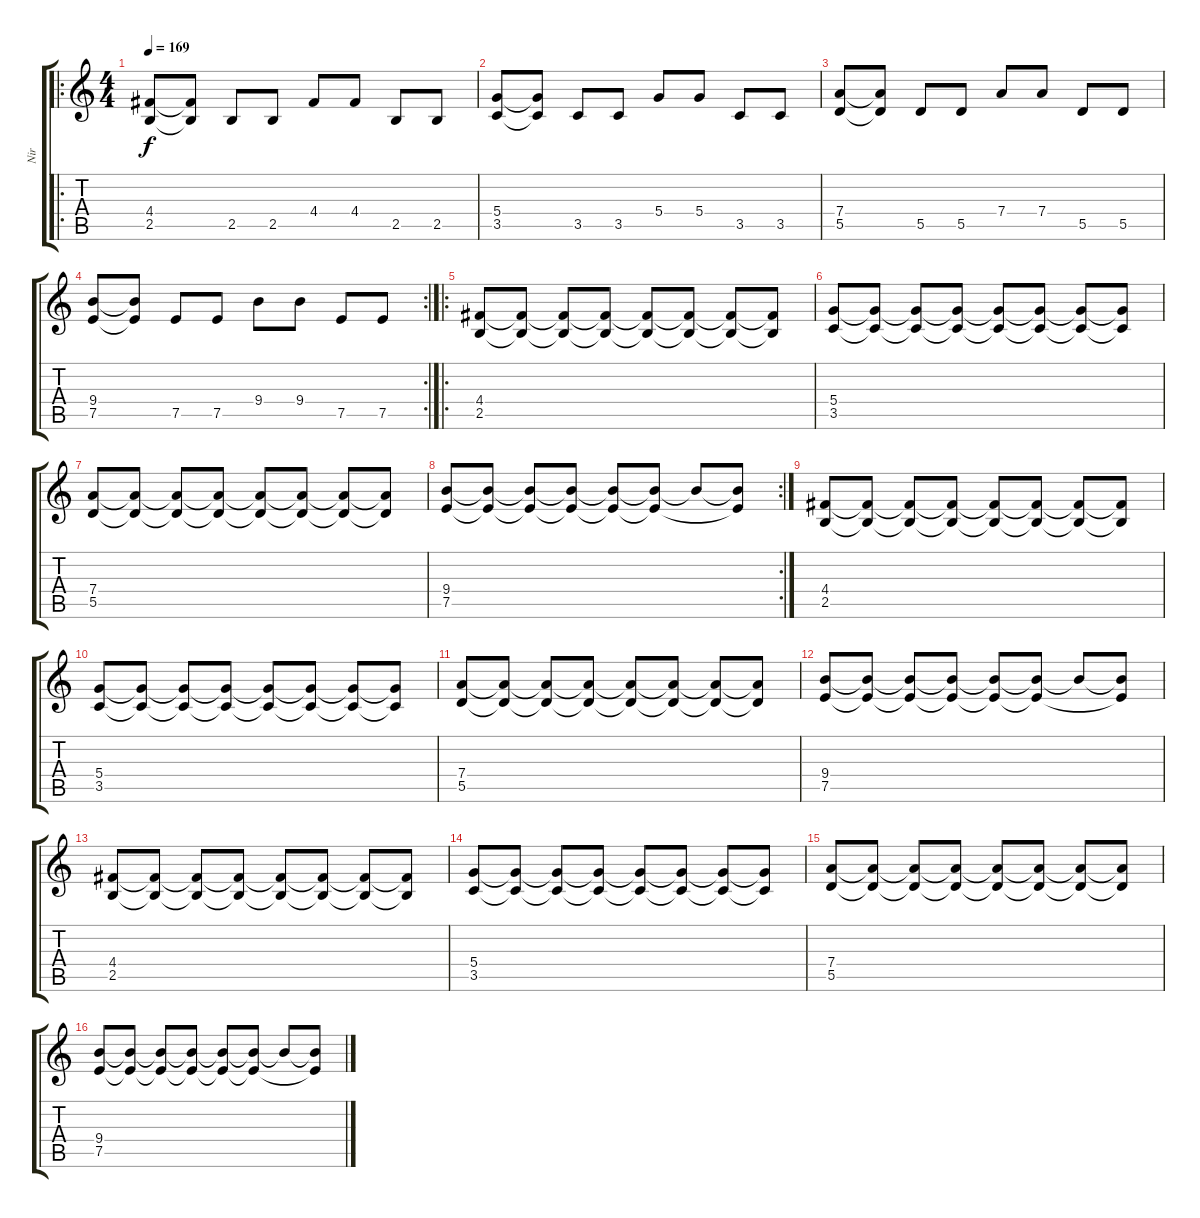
\track ("Nir" "Nir") {instrument distortionguitar}
\staff {score tabs}
\tuning (E4 B3 G3 D3 A2 E2) {hide}
\ro
\ts (4 4)
\tempo 169
\clef g2
\ks c
(4.4 2.5).8{dy f} (4.4{t} 2.5{t}).8 2.5.8 2.5.8 4.4.8 4.4.8 2.5.8 2.5.8 |
(5.4 3.5).8 (5.4{t} 3.5{t}).8 3.5.8 3.5.8 5.4.8 5.4.8 3.5.8 3.5.8 |
(7.4 5.5).8 (7.4{t} 5.5{t}).8 5.5.8 5.5.8 7.4.8 7.4.8 5.5.8 5.5.8 |
\rc 2
(9.4 7.5).8 (9.4{t} 7.5{t}).8 7.5.8 7.5.8 9.4.8 9.4.8 7.5.8 7.5.8 |
\ro
(4.4 2.5).8 (4.4{t} 2.5{t}).8 (4.4{t} 2.5{t}).8 (4.4{t} 2.5{t}).8 (4.4{t} 2.5{t}).8 (4.4{t} 2.5{t}).8 (4.4{t} 2.5{t}).8 (4.4{t} 2.5{t}).8 |
(5.4 3.5).8 (5.4{t} 3.5{t}).8 (5.4{t} 3.5{t}).8 (5.4{t} 3.5{t}).8 (5.4{t} 3.5{t}).8 (5.4{t} 3.5{t}).8 (5.4{t} 3.5{t}).8 (5.4{t} 3.5{t}).8 |
(7.4 5.5).8 (7.4{t} 5.5{t}).8 (7.4{t} 5.5{t}).8 (7.4{t} 5.5{t}).8 (7.4{t} 5.5{t}).8 (7.4{t} 5.5{t}).8 (7.4{t} 5.5{t}).8 (7.4{t} 5.5{t}).8 |
\rc 2
(9.4 7.5).8 (9.4{t} 7.5{t}).8 (9.4{t} 7.5{t}).8 (9.4{t} 7.5{t}).8 (9.4{t} 7.5{t}).8 (9.4{t} 7.5{t}).8 9.4{t}.8 (9.4{t} 7.5{t}).8 |
(4.4 2.5).8 (4.4{t} 2.5{t}).8 (4.4{t} 2.5{t}).8 (4.4{t} 2.5{t}).8 (4.4{t} 2.5{t}).8 (4.4{t} 2.5{t}).8 (4.4{t} 2.5{t}).8 (4.4{t} 2.5{t}).8 |
(5.4 3.5).8 (5.4{t} 3.5{t}).8 (5.4{t} 3.5{t}).8 (5.4{t} 3.5{t}).8 (5.4{t} 3.5{t}).8 (5.4{t} 3.5{t}).8 (5.4{t} 3.5{t}).8 (5.4{t} 3.5{t}).8 |
(7.4 5.5).8 (7.4{t} 5.5{t}).8 (7.4{t} 5.5{t}).8 (7.4{t} 5.5{t}).8 (7.4{t} 5.5{t}).8 (7.4{t} 5.5{t}).8 (7.4{t} 5.5{t}).8 (7.4{t} 5.5{t}).8 |
(9.4 7.5).8 (9.4{t} 7.5{t}).8 (9.4{t} 7.5{t}).8 (9.4{t} 7.5{t}).8 (9.4{t} 7.5{t}).8 (9.4{t} 7.5{t}).8 9.4{t}.8 (9.4{t} 7.5{t}).8 |
(4.4 2.5).8 (4.4{t} 2.5{t}).8 (4.4{t} 2.5{t}).8 (4.4{t} 2.5{t}).8 (4.4{t} 2.5{t}).8 (4.4{t} 2.5{t}).8 (4.4{t} 2.5{t}).8 (4.4{t} 2.5{t}).8 |
(5.4 3.5).8 (5.4{t} 3.5{t}).8 (5.4{t} 3.5{t}).8 (5.4{t} 3.5{t}).8 (5.4{t} 3.5{t}).8 (5.4{t} 3.5{t}).8 (5.4{t} 3.5{t}).8 (5.4{t} 3.5{t}).8 |
(7.4 5.5).8 (7.4{t} 5.5{t}).8 (7.4{t} 5.5{t}).8 (7.4{t} 5.5{t}).8 (7.4{t} 5.5{t}).8 (7.4{t} 5.5{t}).8 (7.4{t} 5.5{t}).8 (7.4{t} 5.5{t}).8 |
(9.4 7.5).8 (9.4{t} 7.5{t}).8 (9.4{t} 7.5{t}).8 (9.4{t} 7.5{t}).8 (9.4{t} 7.5{t}).8 (9.4{t} 7.5{t}).8 9.4{t}.8 (9.4{t} 7.5{t}).8
